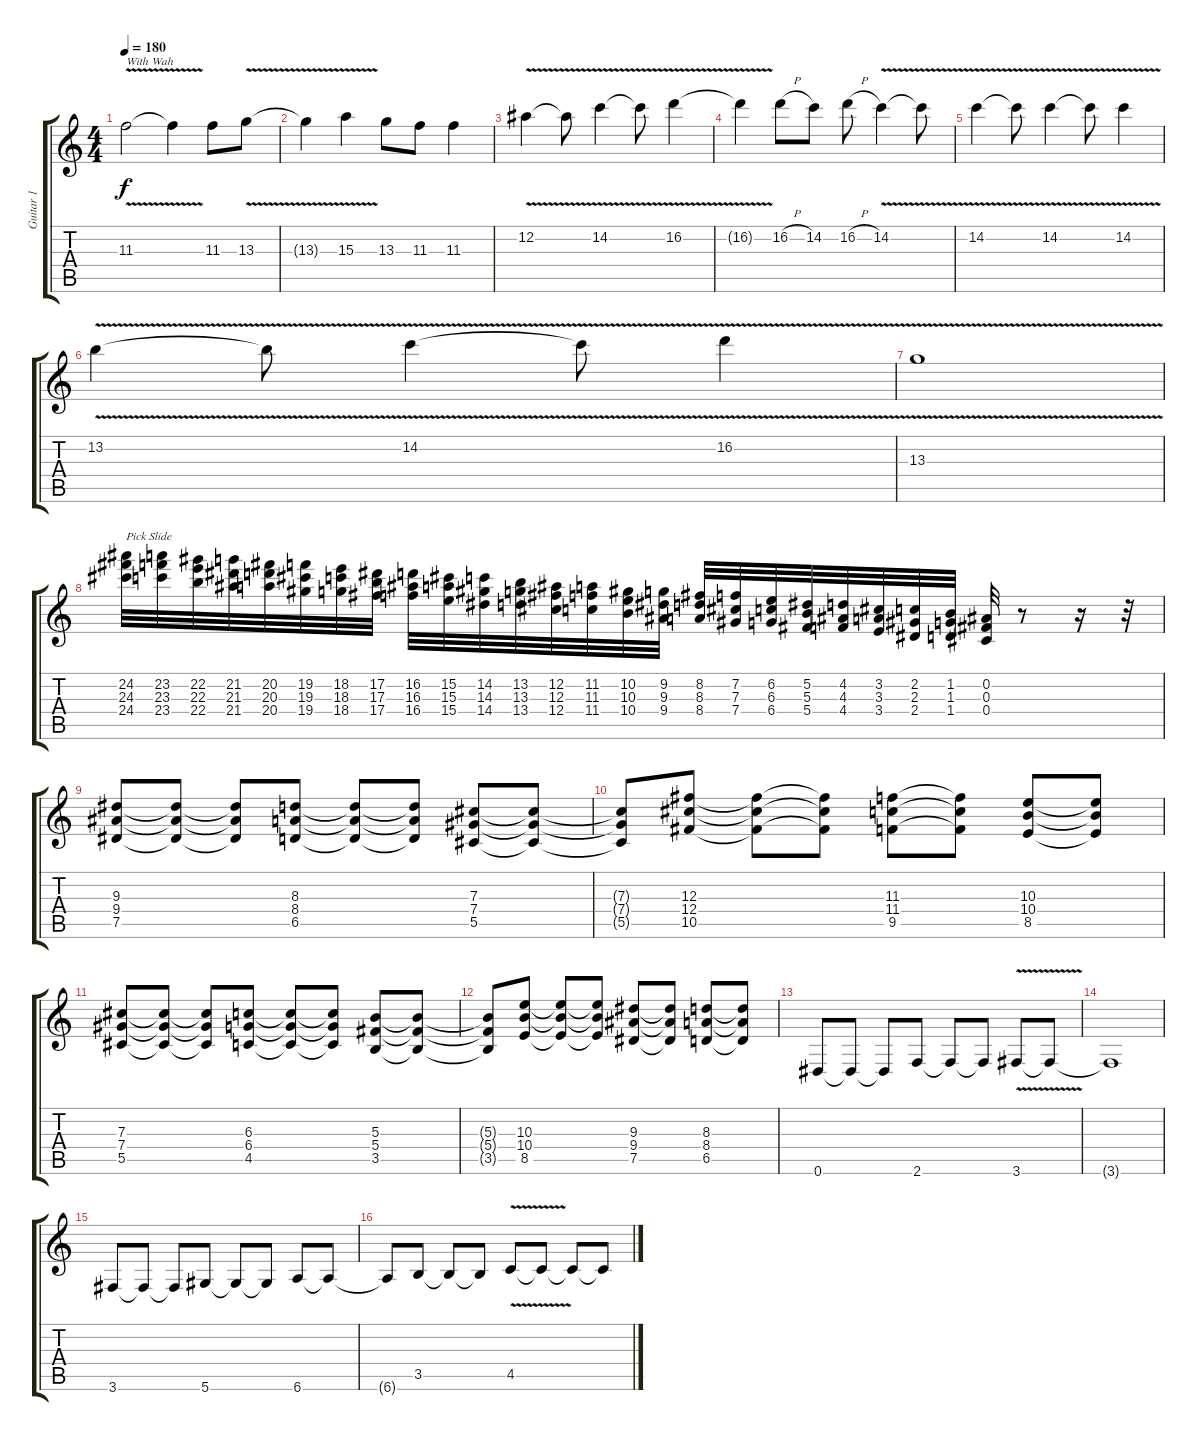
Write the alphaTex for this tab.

\track ("Guitar 1" "Guitar 1") {instrument overdrivenguitar}
\staff {score tabs}
\tuning (Eb4 Bb3 Gb3 Db3 Ab2 Eb2) {hide}
\ts (4 4)
\tempo 180
\clef g2
\ks c
11.3{v}.2{txt "With Wah" dy f} 11.3{t}.4 11.3.8 13.3{v}.8 |
13.3{t}.4 15.3{v}.4 13.3.8 11.3.8 11.3.4 |
12.2{v}.4 12.2{t}.8 14.2{v}.4 14.2{t}.8 16.2{v}.4 |
16.2{t}.4 16.2{h}.8 14.2.8 16.2{h}.8 14.2{v}.4 14.2{t}.8 |
14.2{v}.4 14.2{t}.8 14.2{v}.4 14.2{t}.8 14.2{v}.4 |
13.2{v}.4 13.2{t}.8 14.2{v}.4 14.2{t}.8 16.2{v}.4 |
13.3{v}.1 |
(24.2 24.3 24.4).32{txt "Pick Slide" instrument guitarharmonics} (23.2 23.3 23.4).32 (22.2 22.3 22.4).32 (21.2 21.3 21.4).32 (20.2 20.3 20.4).32 (19.2 19.3 19.4).32 (18.2 18.3 18.4).32 (17.2 17.3 17.4).32 (16.2 16.3 16.4).32 (15.2 15.3 15.4).32 (14.2 14.3 14.4).32 (13.2 13.3 13.4).32 (12.2 12.3 12.4).32 (11.2 11.3 11.4).32 (10.2 10.3 10.4).32 (9.2 9.3 9.4).32 (8.2 8.3 8.4).32 (7.2 7.3 7.4).32 (6.2 6.3 6.4).32 (5.2 5.3 5.4).32 (4.2 4.3 4.4).32 (3.2 3.3 3.4).32 (2.2 2.3 2.4).32 (1.2 1.3 1.4).32 (0.2 0.3 0.4).32 r.8 r.16 r.32 |
(9.3 9.4 7.5).8{instrument overdrivenguitar} (9.3{t} 9.4{t} 7.5{t}).8 (9.3{t} 9.4{t} 7.5{t}).8 (8.3 8.4 6.5).8 (8.3{t} 8.4{t} 6.5{t}).8 (8.3{t} 8.4{t} 6.5{t}).8 (7.3 7.4 5.5).8 (7.3{t} 7.4{t} 5.5{t}).8 |
(7.3{t} 7.4{t} 5.5{t}).8 (12.3 12.4 10.5).8 (12.3{t} 12.4{t} 10.5{t}).8 (12.3{t} 12.4{t} 10.5{t}).8 (11.3 11.4 9.5).8 (11.3{t} 11.4{t} 9.5{t}).8 (10.3 10.4 8.5).8 (10.3{t} 10.4{t} 8.5{t}).8 |
(7.3 7.4 5.5).8 (7.3{t} 7.4{t} 5.5{t}).8 (7.3{t} 7.4{t} 5.5{t}).8 (6.3 6.4 4.5).8 (6.3{t} 6.4{t} 4.5{t}).8 (6.3{t} 6.4{t} 4.5{t}).8 (5.3 5.4 3.5).8 (5.3{t} 5.4{t} 3.5{t}).8 |
(5.3{t} 5.4{t} 3.5{t}).8 (10.3 10.4 8.5).8 (10.3{t} 10.4{t} 8.5{t}).8 (10.3{t} 10.4{t} 8.5{t}).8 (9.3 9.4 7.5).8 (9.3{t} 9.4{t} 7.5{t}).8 (8.3 8.4 6.5).8 (8.3{t} 8.4{t} 6.5{t}).8 |
0.6.8 0.6{t}.8 0.6{t}.8 2.6.8 2.6{t}.8 2.6{t}.8 3.6{v}.8 3.6{t}.8 |
3.6{t}.1 |
3.6.8 3.6{t}.8 3.6{t}.8 5.6.8 5.6{t}.8 5.6{t}.8 6.6.8 6.6{t}.8 |
6.6{t}.8 3.5.8 3.5{t}.8 3.5{t}.8 4.5{v}.8 4.5{t}.8 4.5{t}.8 4.5{t}.8
